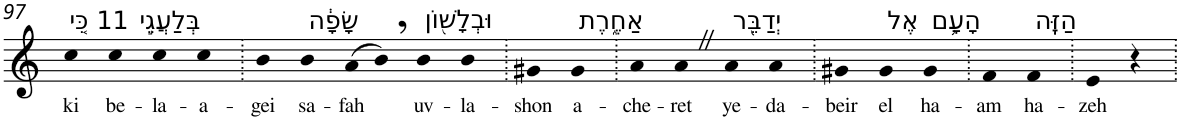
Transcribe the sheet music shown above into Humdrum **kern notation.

**kern	**text
*part1	*part1
*staff1	*staff1
*I"Piano	*
*I'Pno	*
!!LO:PB:g=z
*clefG2	*
*k[]	*
=97	=97
!LO:TX:a:t=11 כִּ֚י	!
!	!LO:LY:b
4cc	ki
!LO:TX:a:t=בְּלַעֲגֵ֣י	!
!	!LO:LY:b
4cc	be-
!	!LO:LY:b
4cc	-la-
!	!LO:LY:b
4cc	-a-
=98.	=98.
!	!LO:LY:b
4b	-gei
!LO:TX:a:t=שָׂפָ֔ה	!
!	!LO:LY:b
4b	sa-
!	!LO:LY:b
(8a	-fah
8b,)	.
!LO:TX:a:t=וּבְלָשׁ֖וֹן	!
!	!LO:LY:b
4b	uv-
!	!LO:LY:b
4b	-la-
=99.	=99.
!	!LO:LY:b
4g#X	-shon
!LO:TX:a:t=אַחֶ֑רֶת	!
!	!LO:LY:b
4g#	a-
=100.	=100.
!	!LO:LY:b
4a	-che-
!	!LO:LY:b
4aZ	-ret
!LO:TX:a:t=יְדַבֵּ֖ר	!
!	!LO:LY:b
4a	ye-
!	!LO:LY:b
4a	-da-
=101.	=101.
!	!LO:LY:b
4g#X	-beir
!LO:TX:a:t=אֶל	!
!	!LO:LY:b
4g#	el
!LO:TX:a:t=הָעָ֥ם	!
!	!LO:LY:b
4g#	ha-
=102.	=102.
!	!LO:LY:b
4f	-am
!LO:TX:a:t=הַזֶּֽה	!
!	!LO:LY:b
4f	ha-
=103.	=103.
!	!LO:LY:b
4e	-zeh
4r	.
=.	=.
*-	*-
